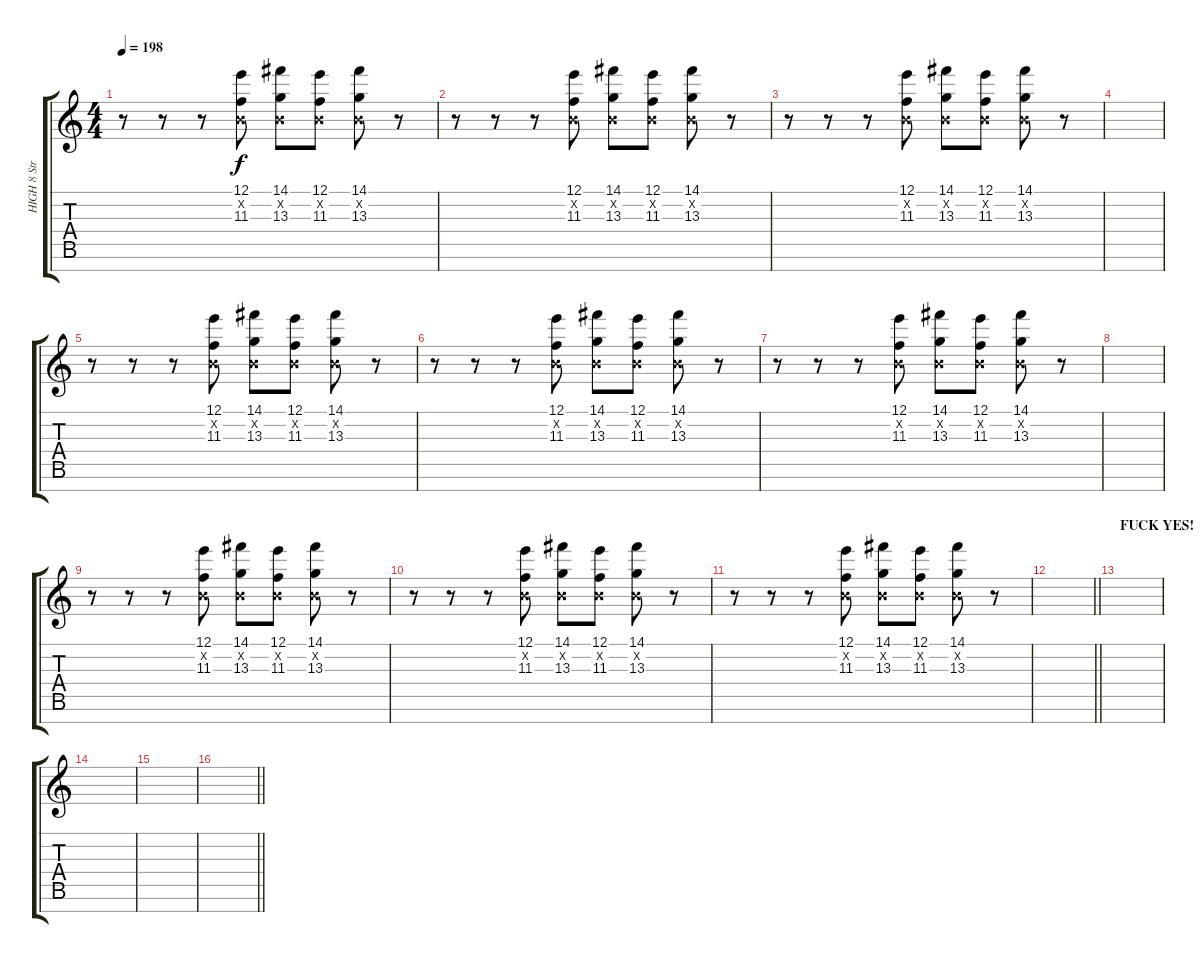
\track ("HIGH 8 String" "HIGH 8 Str") {instrument distortionguitar}
\staff {score tabs}
\tuning (E4 B3 Gb3 E3 B2 E2 B1) {hide}
\ts (4 4)
\tempo 198
\clef g2
\ks c
r.8{dy f beam merge} r.8 r.8 (12.1 0.2{x} 11.3).8 (14.1 0.2{x} 13.3).8 (12.1 0.2{x} 11.3).8 (14.1 0.2{x} 13.3).8 r.8 |
r.8{beam merge} r.8 r.8 (12.1 0.2{x} 11.3).8 (14.1 0.2{x} 13.3).8 (12.1 0.2{x} 11.3).8 (14.1 0.2{x} 13.3).8 r.8 |
r.8{beam merge} r.8 r.8 (12.1 0.2{x} 11.3).8 (14.1 0.2{x} 13.3).8 (12.1 0.2{x} 11.3).8 (14.1 0.2{x} 13.3).8 r.8 |
|
r.8{beam merge} r.8 r.8 (12.1 0.2{x} 11.3).8 (14.1 0.2{x} 13.3).8 (12.1 0.2{x} 11.3).8 (14.1 0.2{x} 13.3).8 r.8 |
r.8{beam merge} r.8 r.8 (12.1 0.2{x} 11.3).8 (14.1 0.2{x} 13.3).8 (12.1 0.2{x} 11.3).8 (14.1 0.2{x} 13.3).8 r.8 |
r.8{beam merge} r.8 r.8 (12.1 0.2{x} 11.3).8 (14.1 0.2{x} 13.3).8 (12.1 0.2{x} 11.3).8 (14.1 0.2{x} 13.3).8 r.8 |
|
r.8{beam merge} r.8 r.8 (12.1 0.2{x} 11.3).8 (14.1 0.2{x} 13.3).8 (12.1 0.2{x} 11.3).8 (14.1 0.2{x} 13.3).8 r.8 |
r.8{beam merge} r.8 r.8 (12.1 0.2{x} 11.3).8 (14.1 0.2{x} 13.3).8 (12.1 0.2{x} 11.3).8 (14.1 0.2{x} 13.3).8 r.8 |
r.8{beam merge} r.8 r.8 (12.1 0.2{x} 11.3).8 (14.1 0.2{x} 13.3).8 (12.1 0.2{x} 11.3).8 (14.1 0.2{x} 13.3).8 r.8 |
\barLineRight lightlight
|
\section ("" "FUCK YES!")
|
|
|
\barLineRight lightlight
